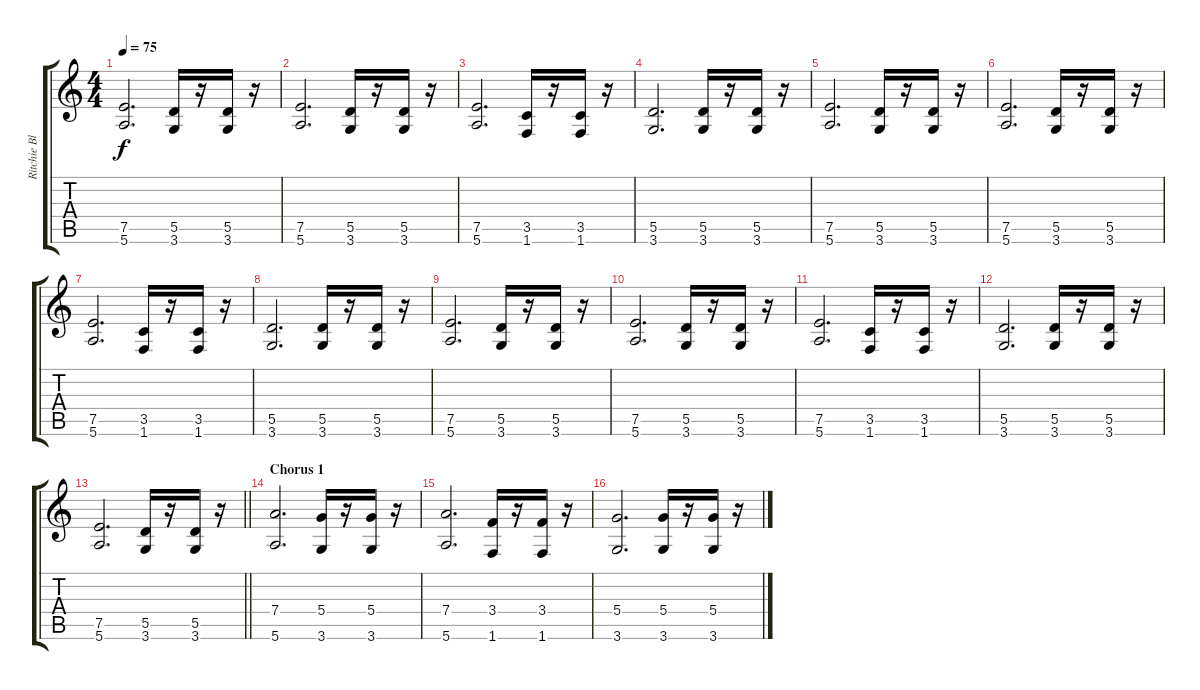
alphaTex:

\track ("Ritchie Blackmore" "Ritchie Bl") {instrument overdrivenguitar}
\staff {score tabs}
\tuning (E4 B3 G3 D3 A2 E2) {hide}
\ts (4 4)
\tempo 75
\clef g2
\ks c
(7.5 5.6).2{d dy f} (5.5 3.6).16 r.16 (5.5 3.6).16 r.16 |
(7.5 5.6).2{d} (5.5 3.6).16 r.16 (5.5 3.6).16 r.16 |
(7.5 5.6).2{d} (3.5 1.6).16 r.16 (3.5 1.6).16 r.16 |
(5.5 3.6).2{d} (5.5 3.6).16 r.16 (5.5 3.6).16 r.16 |
(7.5 5.6).2{d} (5.5 3.6).16 r.16 (5.5 3.6).16 r.16 |
(7.5 5.6).2{d} (5.5 3.6).16 r.16 (5.5 3.6).16 r.16 |
(7.5 5.6).2{d} (3.5 1.6).16 r.16 (3.5 1.6).16 r.16 |
(5.5 3.6).2{d} (5.5 3.6).16 r.16 (5.5 3.6).16 r.16 |
(7.5 5.6).2{d} (5.5 3.6).16 r.16 (5.5 3.6).16 r.16 |
(7.5 5.6).2{d} (5.5 3.6).16 r.16 (5.5 3.6).16 r.16 |
(7.5 5.6).2{d} (3.5 1.6).16 r.16 (3.5 1.6).16 r.16 |
(5.5 3.6).2{d} (5.5 3.6).16 r.16 (5.5 3.6).16 r.16 |
\barLineRight lightlight
(7.5 5.6).2{d} (5.5 3.6).16 r.16 (5.5 3.6).16 r.16 |
\section ("" "Chorus 1")
(7.4 5.6).2{d} (5.4 3.6).16 r.16 (5.4 3.6).16 r.16 |
(7.4 5.6).2{d} (3.4 1.6).16 r.16 (3.4 1.6).16 r.16 |
(5.4 3.6).2{d} (5.4 3.6).16 r.16 (5.4 3.6).16 r.16
